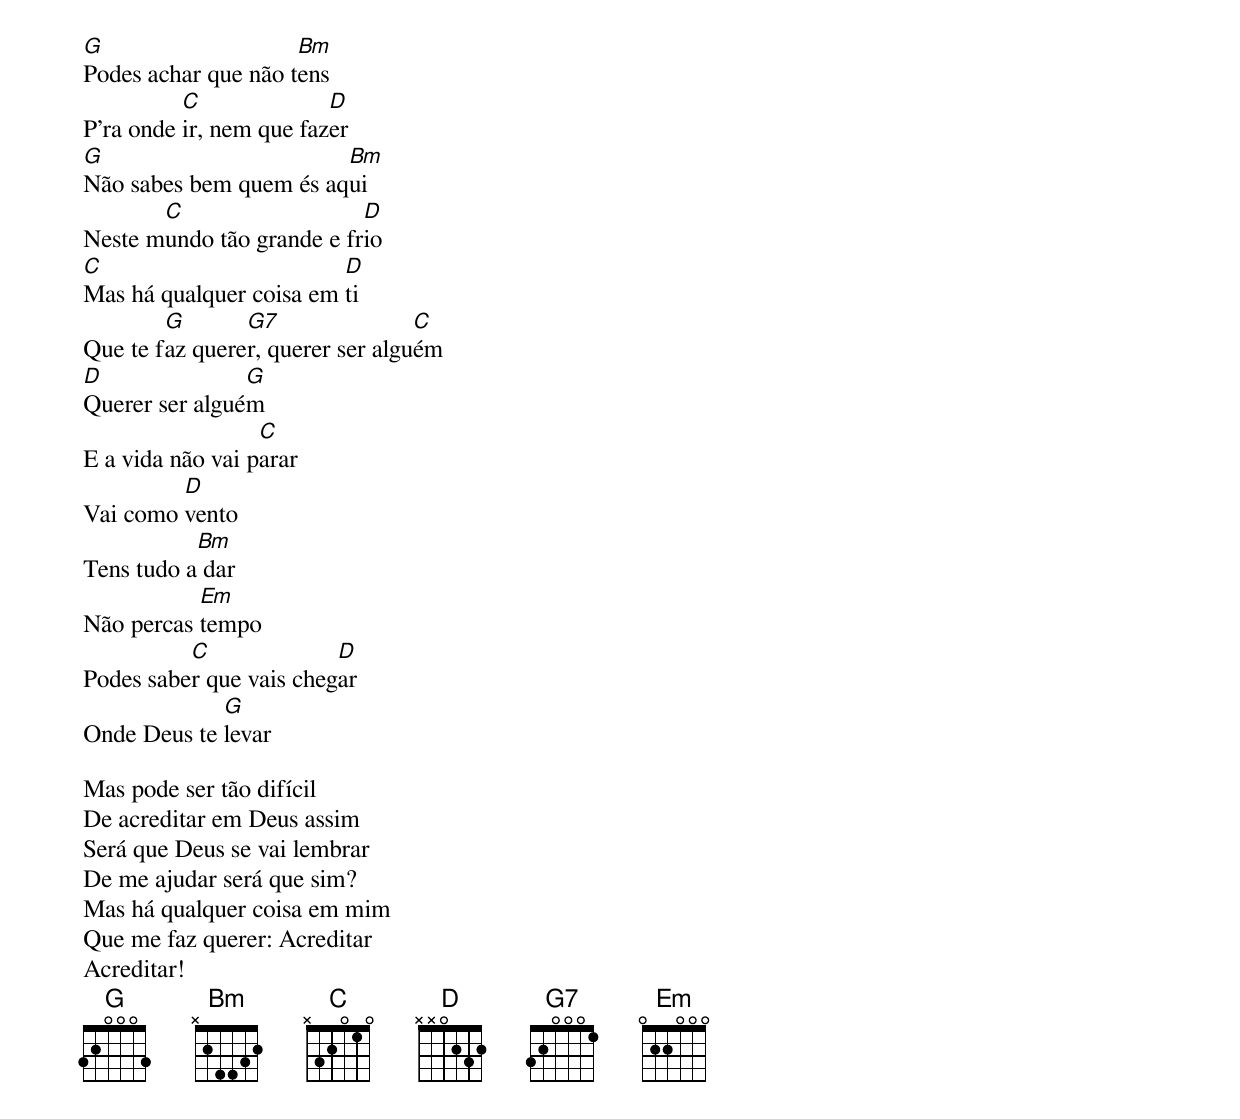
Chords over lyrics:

G                    Bm
Podes achar que não tens
          C              D
P'ra onde ir, nem que fazer
G                       Bm
Não sabes bem quem és aqui
       C                   D
Neste mundo tão grande e frio
C                        D
Mas há qualquer coisa em ti
        G       G7                C
Que te faz querer, querer ser alguém
D               G
Querer ser alguém
                  C
E a vida não vai parar
         D
Vai como vento
           Bm
Tens tudo a dar
           Em
Não percas tempo
          C              D
Podes saber que vais chegar
             G
Onde Deus te levar

Mas pode ser tão difícil
De acreditar em Deus assim
Será que Deus se vai lembrar
De me ajudar será que sim?
Mas há qualquer coisa em mim
Que me faz querer: Acreditar
Acreditar!
